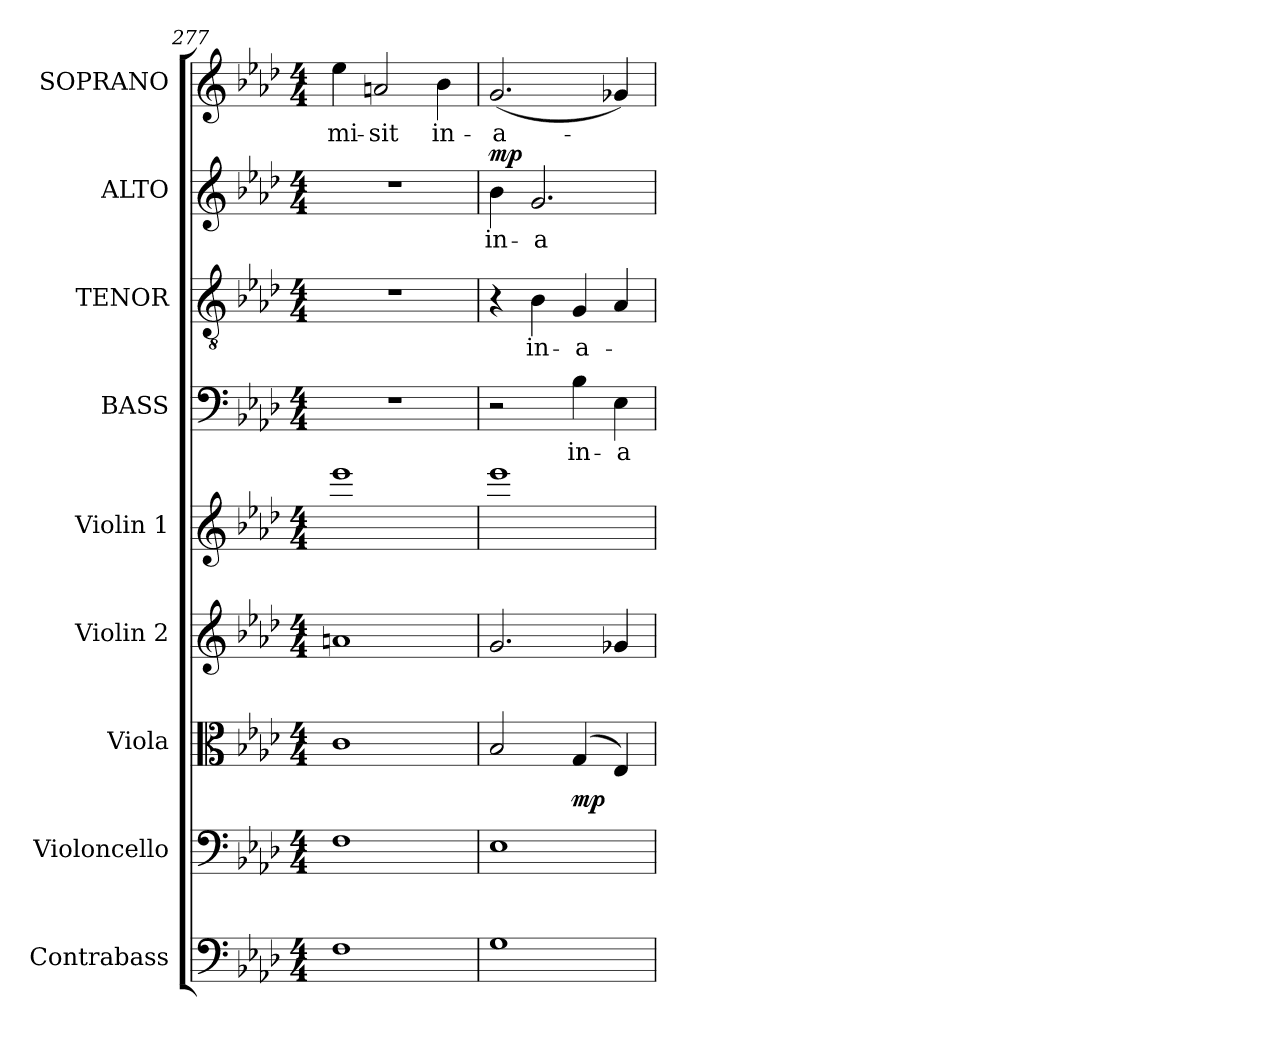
**kern	**kern	**kern	**dynam	**kern	**kern	**kern	**text	**kern	**text	**kern	**text	**dynam	**kern	**text
*part9	*part8	*part7	*part7	*part6	*part5	*part4	*part4	*part3	*part3	*part2	*part2	*part2	*part1	*part1
*staff9	*staff8	*staff7	*staff7	*staff6	*staff5	*staff4	*staff4	*staff3	*staff3	*staff2	*staff2	*staff2	*staff1	*staff1
*I"Contrabass	*I"Violoncello	*I"Viola	*	*I"Violin 2	*I"Violin 1	*I"BASS	*	*I"TENOR	*	*I"ALTO	*	*	*I"SOPRANO	*
*I'Cb.	*I'Vc.	*I'Vla.	*	*I'Vln. 2	*I'Vln. 1	*I'B.	*	*I'T.	*	*I'A.	*	*	*I'S.	*
*clefF4	*clefF4	*clefC3	*	*clefG2	*clefG2	*clefF4	*	*clefGv2	*	*clefG2	*	*	*clefG2	*
*ITrd7c12	*	*	*	*	*	*	*	*ITrd7c12	*	*	*	*	*	*
*k[b-e-a-d-]	*k[b-e-a-d-]	*k[b-e-a-d-]	*	*k[b-e-a-d-]	*k[b-e-a-d-]	*k[b-e-a-d-]	*	*k[b-e-a-d-]	*	*k[b-e-a-d-]	*	*	*k[b-e-a-d-]	*
*A-:	*A-:	*A-:	*	*A-:	*A-:	*A-:	*	*A-:	*	*A-:	*	*	*A-:	*
*M4/4	*M4/4	*M4/4	*	*M4/4	*M4/4	*M4/4	*	*M4/4	*	*M4/4	*	*	*M4/4	*
=277	=277	=277	=277	=277	=277	=277	=277	=277	=277	=277	=277	=277	=277	=277
!	!	!	!	!	!	!	!	!	!	!	!	!	!	!LO:LY:b:color=#000000
1FFi	1Fi	1ci	.	1ani	1eee-i	1r	.	1r	.	1r	.	.	4ee-i\	-mi-
!	!	!	!	!	!	!	!	!	!	!	!	!	!	!LO:LY:b:color=#000000
.	.	.	.	.	.	.	.	.	.	.	.	.	2ani/	-sit
!	!	!	!	!	!	!	!	!	!	!	!	!	!	!LO:LY:b:color=#000000
.	.	.	.	.	.	.	.	.	.	.	.	.	4b-i\	in-
=278	=278	=278	=278	=278	=278	=278	=278	=278	=278	=278	=278	=278	=278	=278
*	*	*^	*	*	*^	*	*	*	*	*	*	*	*	*
!	!	!	!	!	!	!	!	!	!	!	!	!	!LO:LY:b:color=#000000	!	!	!
!	!	!	!	!	!	!	!	!	!	!	!	!	!	!	!	!LO:LY:b:color=#000000
1GGi	1E-i	2B-i/	1ryy	.	2.gi/	1eee-i	2.ryy	2r	.	4r	.	4b-i\	in-	mp	(2.gi/	-a-
!	!	!	!	!	!	!	!	!	!	!	!LO:LY:b:color=#000000	!	!	!	!	!
!	!	!	!	!	!	!	!	!	!	!	!	!	!LO:LY:b:color=#000000	!	!	!
.	.	.	.	.	.	.	.	.	.	4BB-i\	in-	2.gi/	-a-	.	.	.
!	!	!	!	!	!	!	!	!	!LO:LY:b:color=#000000	!	!	!	!	!	!	!
!	!	!	!	!	!	!	!	!	!	!	!LO:LY:b:color=#000000	!	!	!	!	!
.	.	(4Gi/	.	mp	.	.	.	4B-i\	in-	4GGi/	-a-	.	.	.	.	.
!	!	!	!	!	!	!	!	!	!LO:LY:b:color=#000000	!	!	!	!	!	!	!
.	.	4E-i/)	.	.	4g-Xi/	.	4ryy	4E-i\	-a-	4AA-i/	.	.	.	.	4g-Xi/)	.
*	*	*v	*v	*	*	*v	*v	*	*	*	*	*	*	*	*	*
=	=	=	=	=	=	=	=	=	=	=	=	=	=	=
*-	*-	*-	*-	*-	*-	*-	*-	*-	*-	*-	*-	*-	*-	*-
